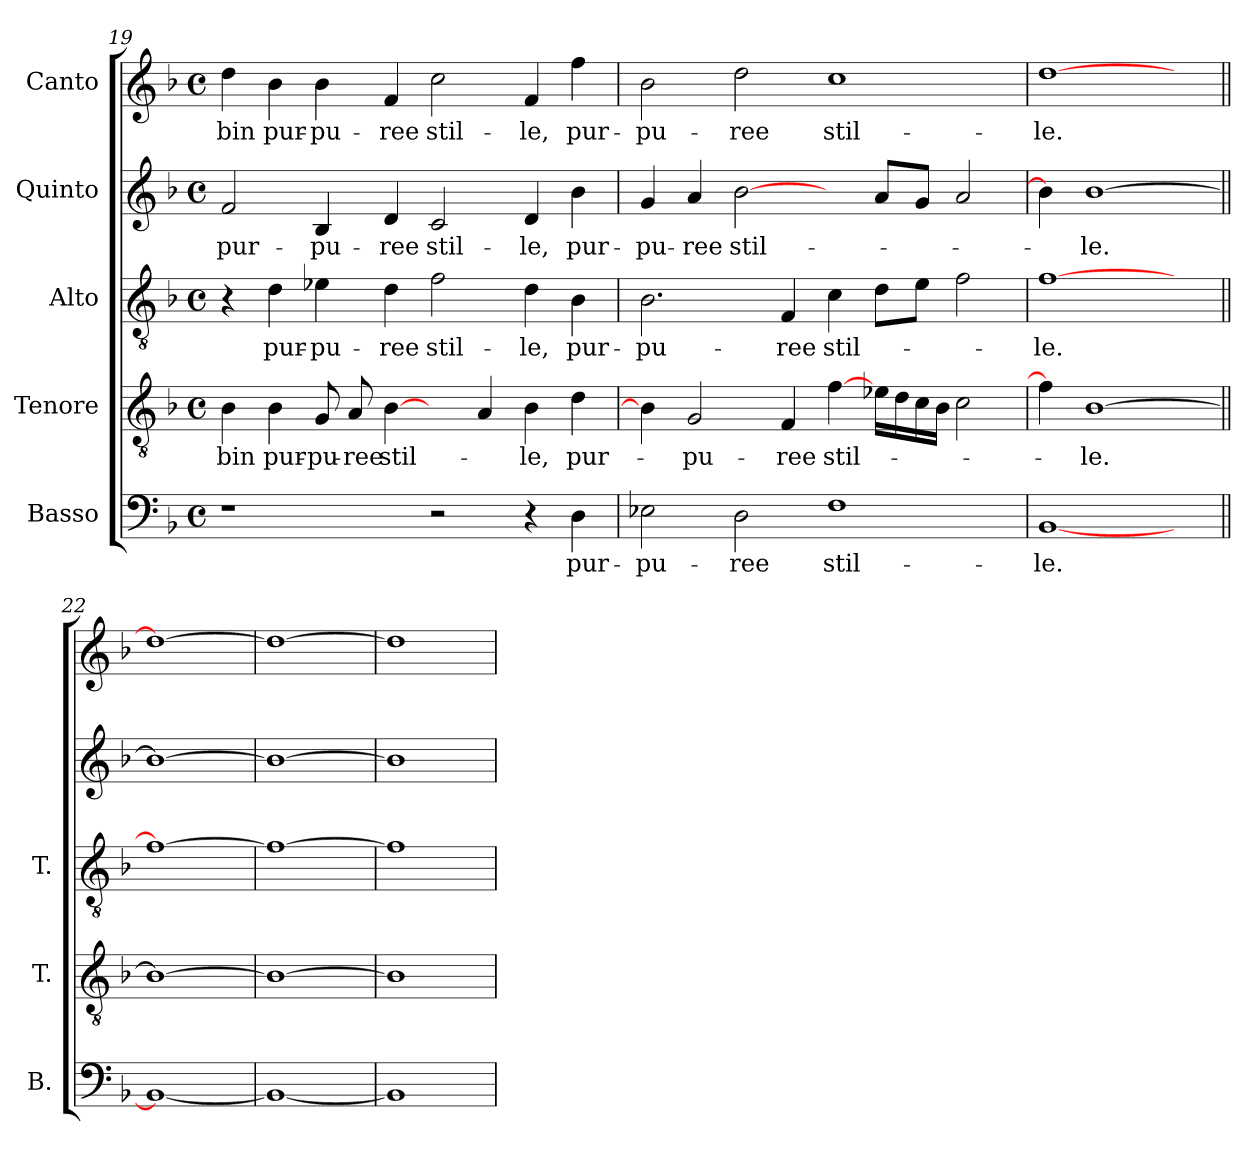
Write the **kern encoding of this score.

**kern	**text	**kern	**text	**kern	**text	**kern	**text	**kern	**text
*part5	*part5	*part4	*part4	*part3	*part3	*part2	*part2	*part1	*part1
*staff5	*staff5	*staff4	*staff4	*staff3	*staff3	*staff2	*staff2	*staff1	*staff1
*I"Basso	*	*I"Tenore	*	*I"Alto	*	*I"Quinto	*	*I"Canto	*
*I'B.	*	*I'T.	*	*I'T.	*	*	*	*	*
*clefF4	*	*clefGv2	*	*clefGv2	*	*clefG2	*	*clefG2	*
*k[b-]	*	*k[b-]	*	*k[b-]	*	*k[b-]	*	*k[b-]	*
*F:	*	*F:	*	*F:	*	*F:	*	*F:	*
*M4/4	*	*M4/4	*	*M4/4	*	*M4/4	*	*M4/4	*
*met(c)	*	*met(c)	*	*met(c)	*	*met(c)	*	*met(c)	*
=19	=19	=19	=19	=19	=19	=19	=19	=19	=19
1r	.	4B-\	-bin	4r	.	2f/	pur-	4dd\	-bin
.	.	4B-\	pur-	4d\	pur-	.	.	4b-\	pur-
.	.	8G/	-pu-	4e-X\	-pu-	4B-/	-pu-	4b-\	-pu-
.	.	8A/	-ree	.	.	.	.	.	.
.	.	[4B-\	stil-	4d\	-ree	4d/	-ree	4f/	-ree
2r	.	4ryy	.	2f\	stil-	2c/	stil-	2cc\	stil-
.	.	4A/	.	.	.	.	.	.	.
4r	.	4B-\	-le,	4d\	-le,	4d/	-le,	4f/	-le,
4D\	pur-	4d\	pur-	4B-\	pur-	4b-\	pur-	4ff\	pur-
=20	=20	=20	=20	=20	=20	=20	=20	=20	=20
2E-X\	-pu-	4B-\]	.	2.B-\	-pu-	4g/	-pu-	2b-\	-pu-
.	.	2G/	-pu-	.	.	4a/	-ree	.	.
2D\	-ree	.	.	.	.	[2b-\	stil-	2dd\	-ree
.	.	4F/	-ree	4F/	-ree	.	.	.	.
1F\	stil-	[4f\	stil-	4c\	stil-	4ryy	.	1cc\	stil-
.	.	16e-X\LL	.	8d\L	.	8a/L	.	.	.
.	.	16d\	.	.	.	.	.	.	.
.	.	16c\	.	8e\J	.	8g/J	.	.	.
.	.	16B-\JJ	.	.	.	.	.	.	.
.	.	2c\	.	2f\	.	2a/	.	.	.
=21	=21	=21	=21	=21	=21	=21	=21	=21	=21
[1BB-/	-le.	4f\]	.	[1f\	-le.	4b-\]	.	[1dd\	-le.
.	.	[1B-\	-le.	.	.	[1b-\	-le.	.	.
4ryy	.	.	.	4ryy	.	.	.	4ryy	.
=22||	=22||	=22||	=22||	=22||	=22||	=22||	=22||	=22||	=22||
1BB-/_	.	1B-\_	.	1f\_	.	1b-\_	.	1dd\_	.
=23	=23	=23	=23	=23	=23	=23	=23	=23	=23
1BB-/_	.	1B-\_	.	1f\_	.	1b-\_	.	1dd\_	.
=24	=24	=24	=24	=24	=24	=24	=24	=24	=24
1BB-/]	.	1B-\]	.	1f\]	.	1b-\]	.	1dd\]	.
=	=	=	=	=	=	=	=	=	=
*-	*-	*-	*-	*-	*-	*-	*-	*-	*-
